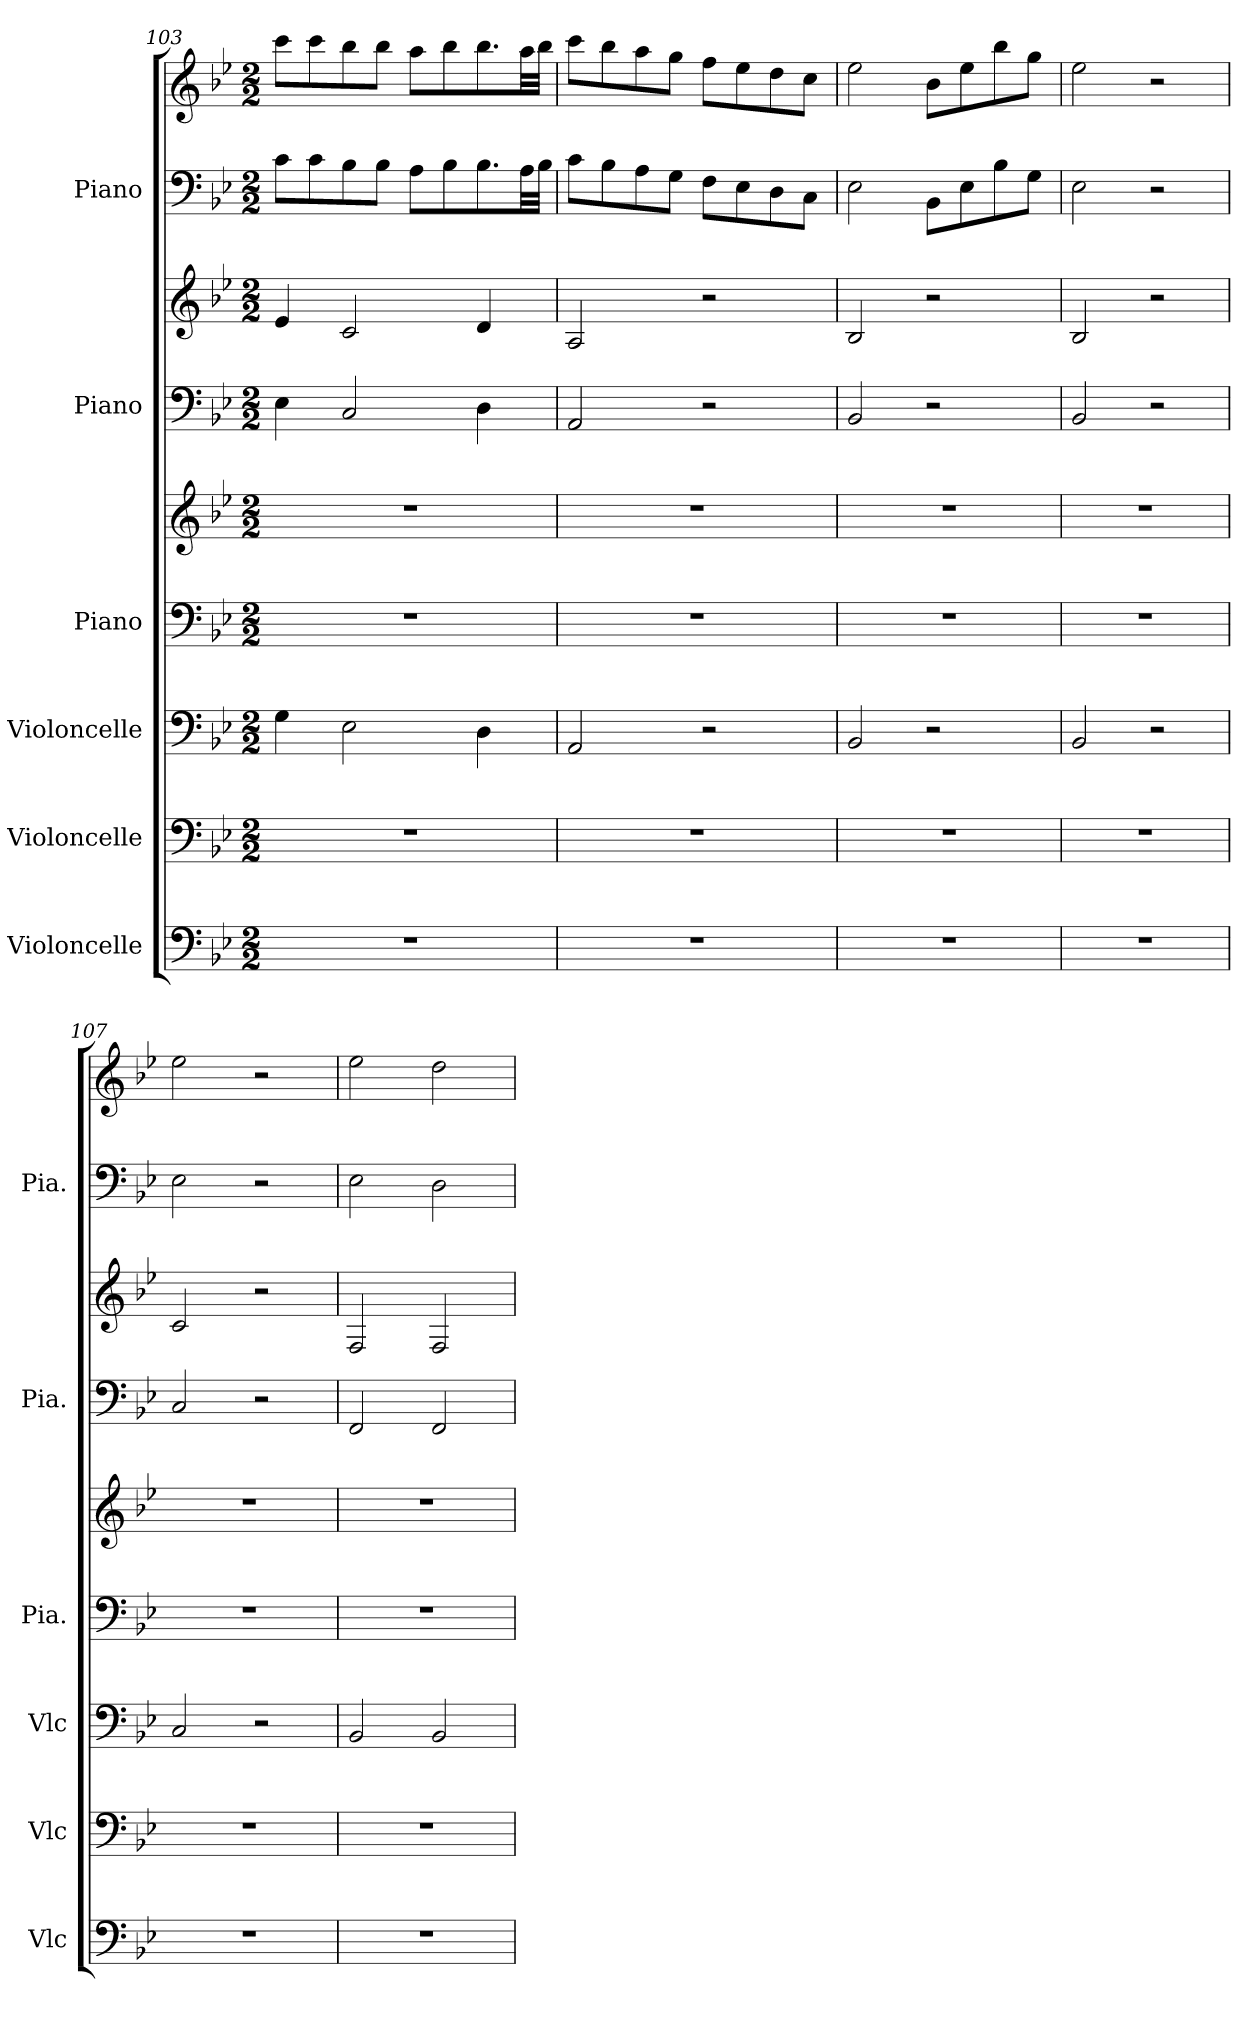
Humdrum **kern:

**kern	**kern	**kern	**kern	**kern	**kern	**kern	**kern	**kern
*part6	*part5	*part4	*part3	*part3	*part2	*part2	*part1	*part1
*staff9	*staff8	*staff7	*staff6	*staff5	*staff4	*staff3	*staff2	*staff1
*I"Violoncelle	*I"Violoncelle	*I"Violoncelle	*I"Piano	*	*I"Piano	*	*I"Piano	*
*I'Vlc	*I'Vlc	*I'Vlc	*I'Pia.	*	*I'Pia.	*	*I'Pia.	*
*clefF4	*clefF4	*clefF4	*clefF4	*clefG2	*clefF4	*clefG2	*clefF4	*clefG2
*k[b-e-]	*k[b-e-]	*k[b-e-]	*k[b-e-]	*k[b-e-]	*k[b-e-]	*k[b-e-]	*k[b-e-]	*k[b-e-]
*M2/2	*M2/2	*M2/2	*M2/2	*M2/2	*M2/2	*M2/2	*M2/2	*M2/2
=103	=103	=103	=103	=103	=103	=103	=103	=103
1r	1r	4G\	1r	1r	4E-\	4e-/	8c\L	8ccc\L
.	.	.	.	.	.	.	8c\	8ccc\
.	.	2E-\	.	.	2C/	2c/	8B-\	8bb-\
.	.	.	.	.	.	.	8B-\J	8bb-\J
.	.	.	.	.	.	.	8A\L	8aa\L
.	.	.	.	.	.	.	8B-\	8bb-\
.	.	4D\	.	.	4D\	4d/	8.B-\	8.bb-\
.	.	.	.	.	.	.	32A\LL	32aa\LL
.	.	.	.	.	.	.	32B-\JJJ	32bb-\JJJ
=104	=104	=104	=104	=104	=104	=104	=104	=104
1r	1r	2AA/	1r	1r	2AA/	2A/	8c\L	8ccc\L
.	.	.	.	.	.	.	8B-\	8bb-\
.	.	.	.	.	.	.	8A\	8aa\
.	.	.	.	.	.	.	8G\J	8gg\J
.	.	2r	.	.	2r	2r	8F\L	8ff\L
.	.	.	.	.	.	.	8E-\	8ee-\
.	.	.	.	.	.	.	8D\	8dd\
.	.	.	.	.	.	.	8C\J	8cc\J
!!LO:PB:g=z
=105	=105	=105	=105	=105	=105	=105	=105	=105
1r	1r	2BB-/	1r	1r	2BB-/	2B-/	2E-\	2ee-\
.	.	2r	.	.	2r	2r	8BB-\L	8b-\L
.	.	.	.	.	.	.	8E-\	8ee-\
.	.	.	.	.	.	.	8B-\	8bb-\
.	.	.	.	.	.	.	8G\J	8gg\J
=106	=106	=106	=106	=106	=106	=106	=106	=106
1r	1r	2BB-/	1r	1r	2BB-/	2B-/	2E-\	2ee-\
.	.	2r	.	.	2r	2r	2r	2r
=107	=107	=107	=107	=107	=107	=107	=107	=107
1r	1r	2C/	1r	1r	2C/	2c/	2E-\	2ee-\
.	.	2r	.	.	2r	2r	2r	2r
=108	=108	=108	=108	=108	=108	=108	=108	=108
1r	1r	2BB-/	1r	1r	2FF/	2F/	2E-\	2ee-\
.	.	2BB-/	.	.	2FF/	2F/	2D\	2dd\
=	=	=	=	=	=	=	=	=
*-	*-	*-	*-	*-	*-	*-	*-	*-
